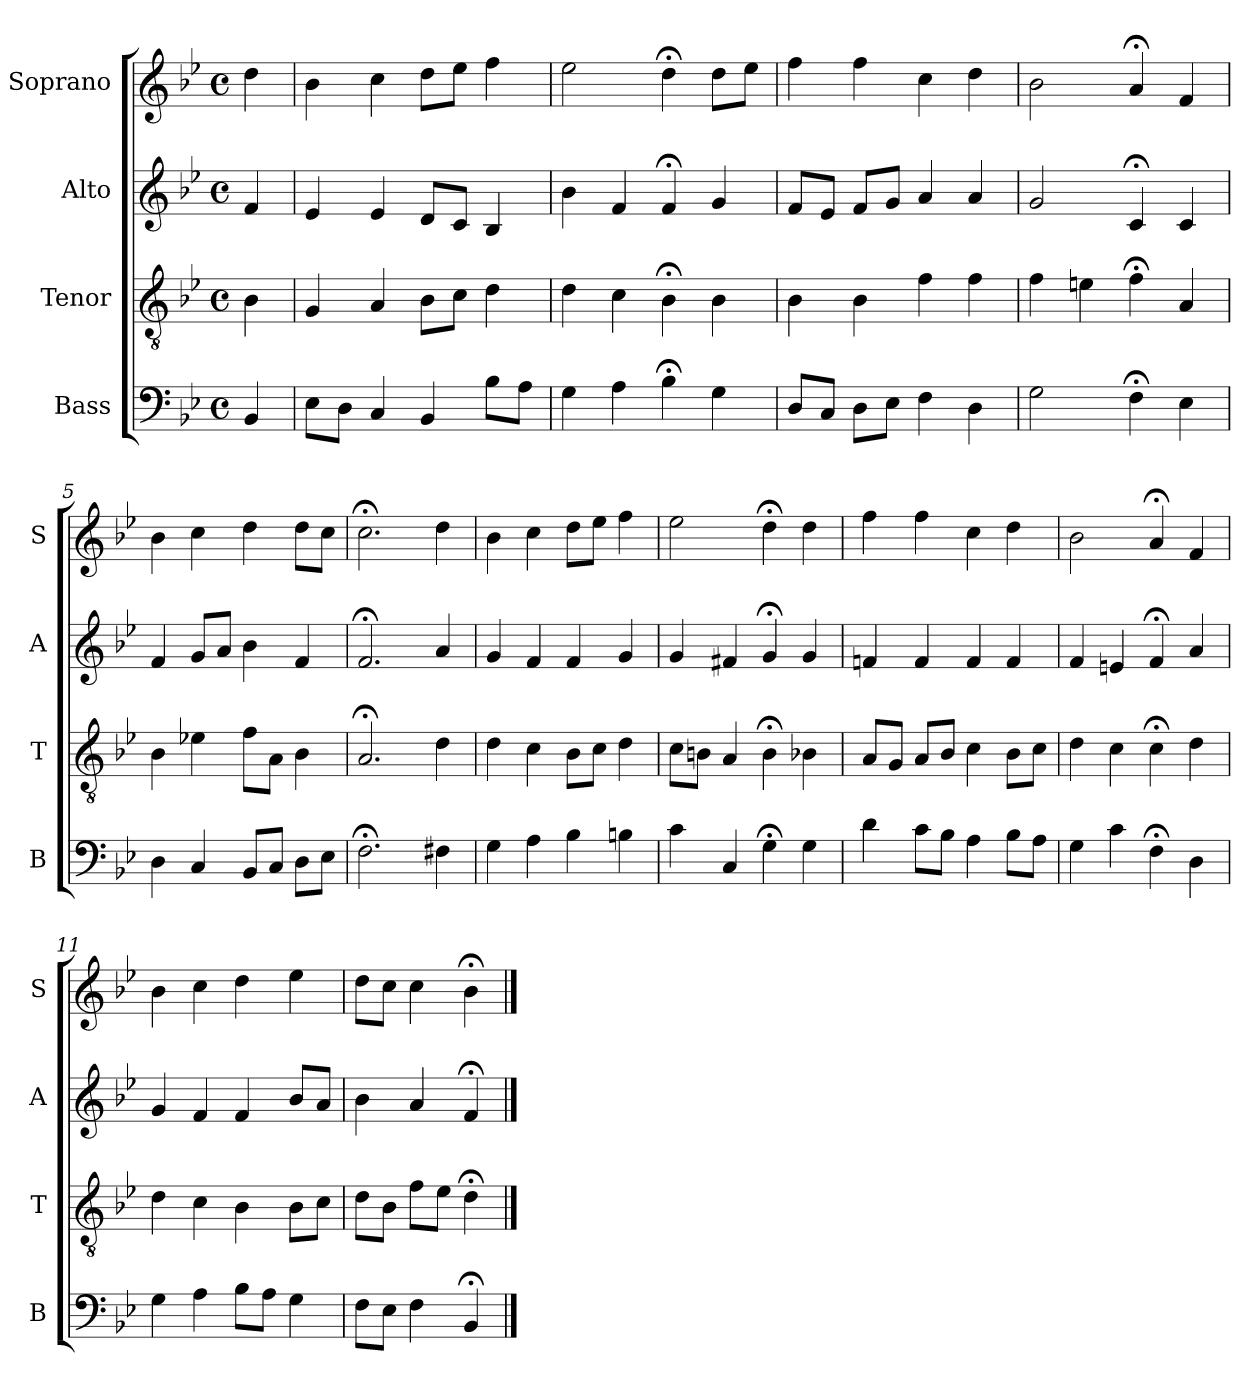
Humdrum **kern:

**kern	**kern	**kern	**kern
*part4	*part3	*part2	*part1
*staff4	*staff3	*staff2	*staff1
*I"Bass	*I"Tenor	*I"Alto	*I"Soprano
*I'B	*I'T	*I'A	*I'S
*clefF4	*clefGv2	*clefG2	*clefG2
*k[b-e-]	*k[b-e-]	*k[b-e-]	*k[b-e-]
*B-:	*B-:	*B-:	*B-:
*M4/4	*M4/4	*M4/4	*M4/4
*met(c)	*met(c)	*met(c)	*met(c)
*MM100	*MM100	*MM100	*MM100
=	=	=	=
4BB-	4B-	4f	4dd
=1	=1	=1	=1
8E-L	4G	4e-	4b-
8DJ	.	.	.
4C	4A	4e-	4cc
4BB-	8B-L	8dL	8ddL
.	8cJ	8cJ	8ee-J
8B-L	4d	4B-	4ff
8AJ	.	.	.
=2	=2	=2	=2
4G	4d	4b-	2ee-
4A	4c	4f	.
4B-;<	4B-;<	4f;<	4dd;<
4G	4B-	4g	8ddL
.	.	.	8ee-J
=3	=3	=3	=3
8DL	4B-i	8fL	4ffi
8CJ	.	8e-J	.
8DL	4B-i	8fL	4ffi
8E-J	.	8gJ	.
4F	4fi	4a	4cci
4D	4f	4a	4dd
=4	=4	=4	=4
2G	4f	2g	2b-
.	4en	.	.
4F;<	4f;<	4c;<	4a;<
4E-	4A	4c	4f
=5	=5	=5	=5
4D	4B-	4f	4b-
4C	4e-X	8gL	4cc
.	.	8aJ	.
8BB-L	8fL	4b-	4dd
8CJ	8AJ	.	.
8DL	4B-	4f	8ddL
8E-J	.	.	8ccJ
=6	=6	=6	=6
2.F;<	2.A;<	2.f;<	2.cc;<
4F#X	4d	4a	4dd
=7	=7	=7	=7
4G	4d	4g	4b-
4A	4c	4f	4cc
4B-	8B-L	4f	8ddL
.	8cJ	.	8ee-J
4Bn	4d	4g	4ff
=8	=8	=8	=8
4c	8cL	4g	2ee-
.	8BnJ	.	.
4C	4A	4f#X	.
4G;<	4B;<	4g;<	4dd;<
4G	4B-X	4g	4dd
=9	=9	=9	=9
4d	8AL	4fn	4ff
.	8GJ	.	.
8cL	8AL	4f	4ff
8B-J	8B-J	.	.
4A	4c	4f	4cc
8B-L	8B-L	4f	4dd
8AJ	8cJ	.	.
=10	=10	=10	=10
4G	4d	4f	2b-
4c	4c	4en	.
4F;<	4c;<	4f;<	4a;<
4D	4d	4a	4f
=11	=11	=11	=11
4G	4d	4g	4b-
4A	4c	4f	4cc
8B-L	4B-	4f	4dd
8AJ	.	.	.
4G	8B-L	8b-L	4ee-
.	8cJ	8aJ	.
=12	=12	=12	=12
8FL	8dL	4b-	8ddL
8E-J	8B-J	.	8ccJ
4F	8fL	4a	4cc
.	8e-J	.	.
4BB-;<	4d;<	4f;<	4b-;<
==	==	==	==
*-	*-	*-	*-
